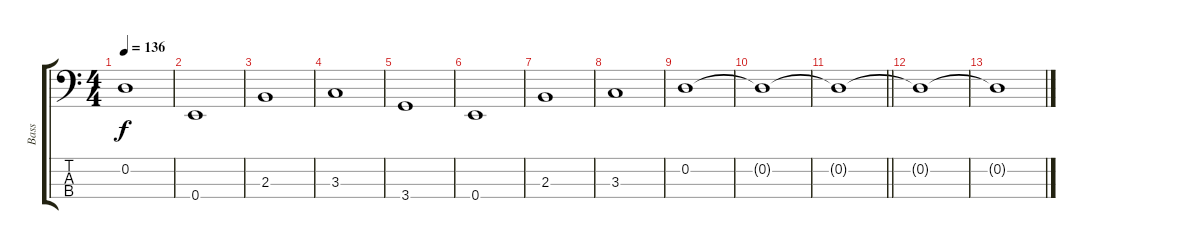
\track ("Bass" "Bass") {instrument electricbassfinger}
\staff {score tabs}
\tuning (G2 D2 A1 E1) {hide}
\ts (4 4)
\tempo 136
\clef f4
\ks c
0.2.1{dy f} |
0.4.1 |
2.3.1 |
3.3.1 |
3.4.1 |
0.4.1 |
2.3.1 |
3.3.1 |
0.2.1{volume 0} |
0.2{t}.1 |
\barLineRight lightlight
0.2{t}.1 |
0.2{t}.1 |
0.2{t}.1
